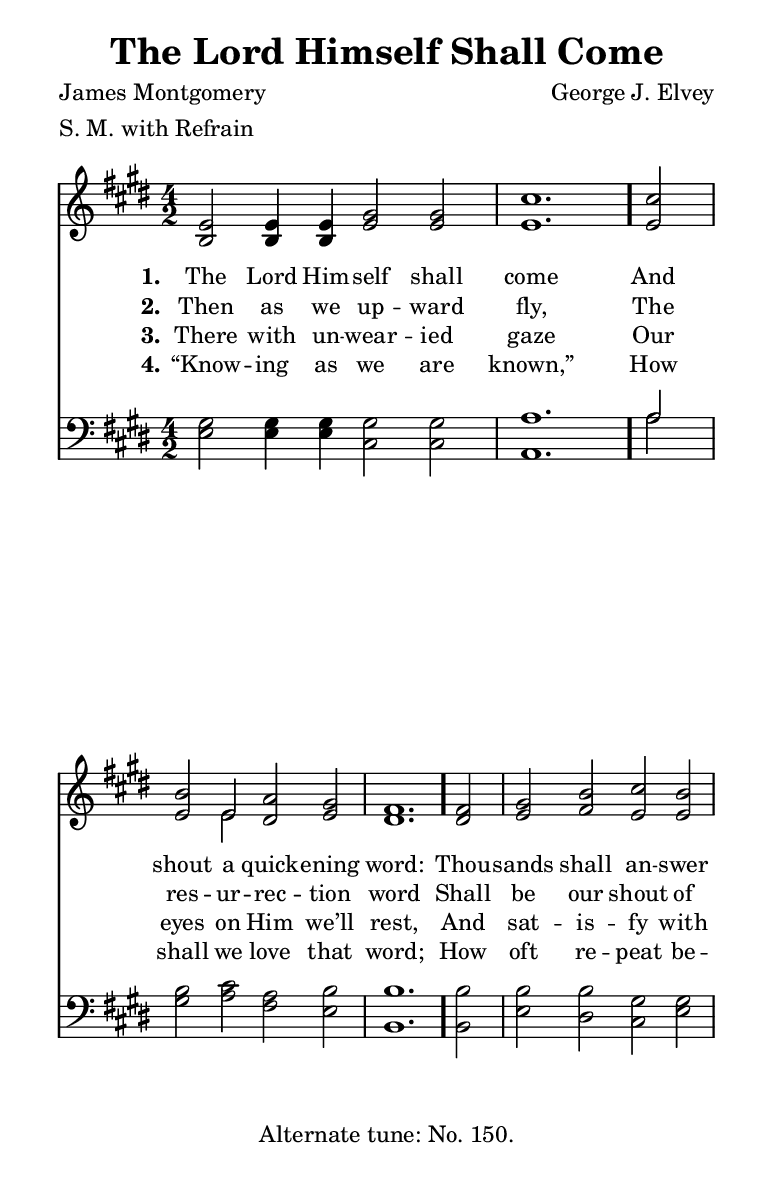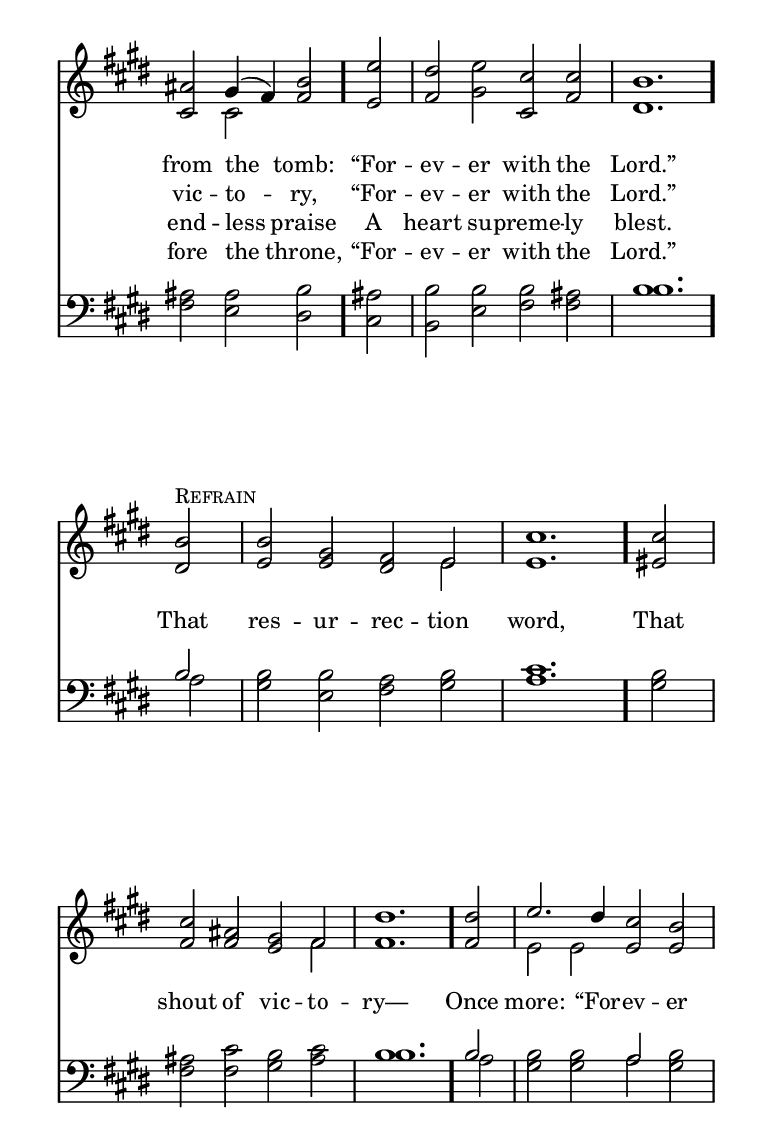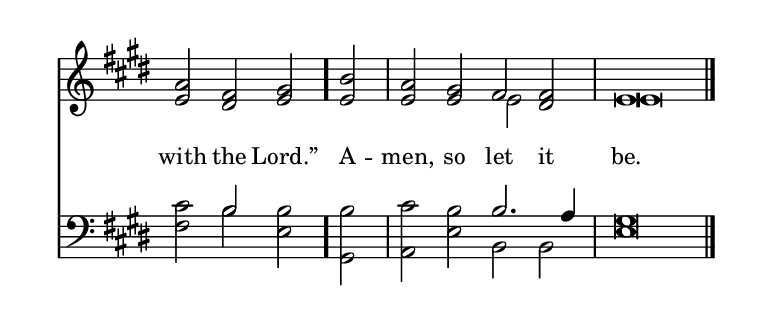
\include "common/global.ily"
\paper {
  \include "common/paper.ily"
  oddFooterMarkup = \markup { \fill-line { \on-the-fly \first-page "Alternate tune: No. 150." } }
}

\header{
  hymnnumber = "195"
  title = "The Lord Himself Shall Come"
  tunename = "Diademata" % see https://hymnary.org/tune/diademata_elvey
  meter = "S. M. with Refrain"
  poet = "James Montgomery" % see https://hymnary.org/text/the_lord_himself_shall_come
  composer = "George J. Elvey" % see https://hymnary.org/tune/diademata_elvey
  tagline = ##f
}

global = {
  \include "common/overrides.ily"
  \override Staff.TimeSignature.style = #'numbered
  \time 4/2
  \override Score.MetronomeMark.transparent = ##t % hide all fermata changes too
  \tempo 2=90
  \key e \major
  \autoBeamOff
}

notesSoprano = {
\global
\relative c' {

  e2 e4 e gis2 gis | cis1.
  cis2 | b e, a gis | fis1.
  fis2 | gis b cis b | ais gis4( fis) b2
  e2 | dis e cis cis | b1.

  << s^\markup { \small \caps "Refrain" }
  { b2 | b gis fis e | cis'1. } >>
  cis2 | cis ais gis fis | dis'1.
  dis2 | e2. dis4 cis2 b | a fis gis
  b | a gis fis fis | e\breve

  \bar "|."

}
}

notesAlto = {
\global
\relative e' {

  b2 b4 b e2 e | e1.
  e2 | e e dis e | dis1.
  dis2 | e fis e e | cis cis fis
  e | fis gis cis, fis | dis1.

  dis2 | e e dis e | e1.
  eis2 | fis fis e fis | fis1.
  fis2 | e e e e | e dis e
  e2 | e e e dis | e\breve

}
}

notesTenor = {
\global
\relative a {

  gis2 gis4 gis gis2 gis | a1.
  a2 | b cis a b | b1.
  b2 | b b gis gis | ais ais b
  ais!2 | b b b ais! | b1.

  b2 | b b a b | cis1.
  b2 | ais cis b cis | b1.
  b2 | b b a b | cis b b
  b | cis b b2. a4 | gis\breve

}
}

notesBass = {
\global
\relative f {

  e2 e4 e cis2 cis | a1.
  a'2 | gis a fis e | b1.
  b2 | e dis cis e | fis e dis
  cis | b e fis fis | b1.

  a2 | gis e fis gis | a1.
  gis2 | fis fis gis ais | b1.
  a2 | gis gis a gis | fis b e,
  gis,2 | a e' b b | e\breve

}
}

Refrain = \lyricmode {

That res -- ur -- rec -- tion word, \bar "."
That shout of vic -- to -- ry— \bar "." \eogbreak
Once more: “For -- ev -- er with the Lord.” \bar "."
A -- men, so let it be. \bar "." \eogbreak

}

wordsA = \lyricmode {
\set stanza = "1."

The Lord Him -- self shall come \bar "."
And shout a quick -- ening word: \bar "." \eogbreak
Thou -- sands shall an -- swer from the tomb: \bar "."
“For -- ev -- er with the Lord.” \bar "." \eogbreak

}

wordsB = \lyricmode {
\set stanza = "2."

Then as we up -- ward fly,
The res -- ur -- rec -- tion word
Shall be our shout of vic -- to -- ry,
“For -- ev -- er with the Lord.”

\Refrain

}

wordsC = \lyricmode {
\set stanza = "3."

There with un -- wear -- ied gaze
Our eyes on Him we’ll rest,
And sat -- is -- fy with end -- less praise
A heart su -- preme -- ly blest.

}

wordsD = \lyricmode {
\set stanza = "4."

“Know -- ing as we are known,”
How shall we love that word;
How oft re -- peat be -- fore the throne,
“For -- ev -- er with the Lord.”

}

\score {
  \context ChoirStaff <<
    \context Staff = upper <<
      \set Staff.autoBeaming = ##f
      \set ChoirStaff.systemStartDelimiter = #'SystemStartBar
      \set ChoirStaff.printPartCombineTexts = ##f
      \partcombine #'(2 . 11) \notesSoprano \notesAlto
      \context NullVoice = sopranos { \voiceOne << \notesSoprano >> }
      \context Lyrics = one   \lyricsto sopranos \wordsA
      \context Lyrics = two   \lyricsto sopranos \wordsB
      \context Lyrics = three \lyricsto sopranos \wordsC
      \context Lyrics = four  \lyricsto sopranos \wordsD
    >>
    \context Staff = men <<
      \set Staff.autoBeaming = ##f
      \clef bass
      \set ChoirStaff.printPartCombineTexts = ##f
      \partcombine #'(2 . 11) \notesTenor \notesBass
    >>
  >>
  \layout {
    \include "common/layout.ily"
  }
  #(cond ((ly:get-option 'eog-midi-permitted) #{ \midi{
    \include "common/midi.ily"
  } #}))
}

\version "2.19.49"  % necessary for upgrading to future LilyPond versions.

% vi:set et ts=2 sw=2 ai nocindent syntax=lilypond:
